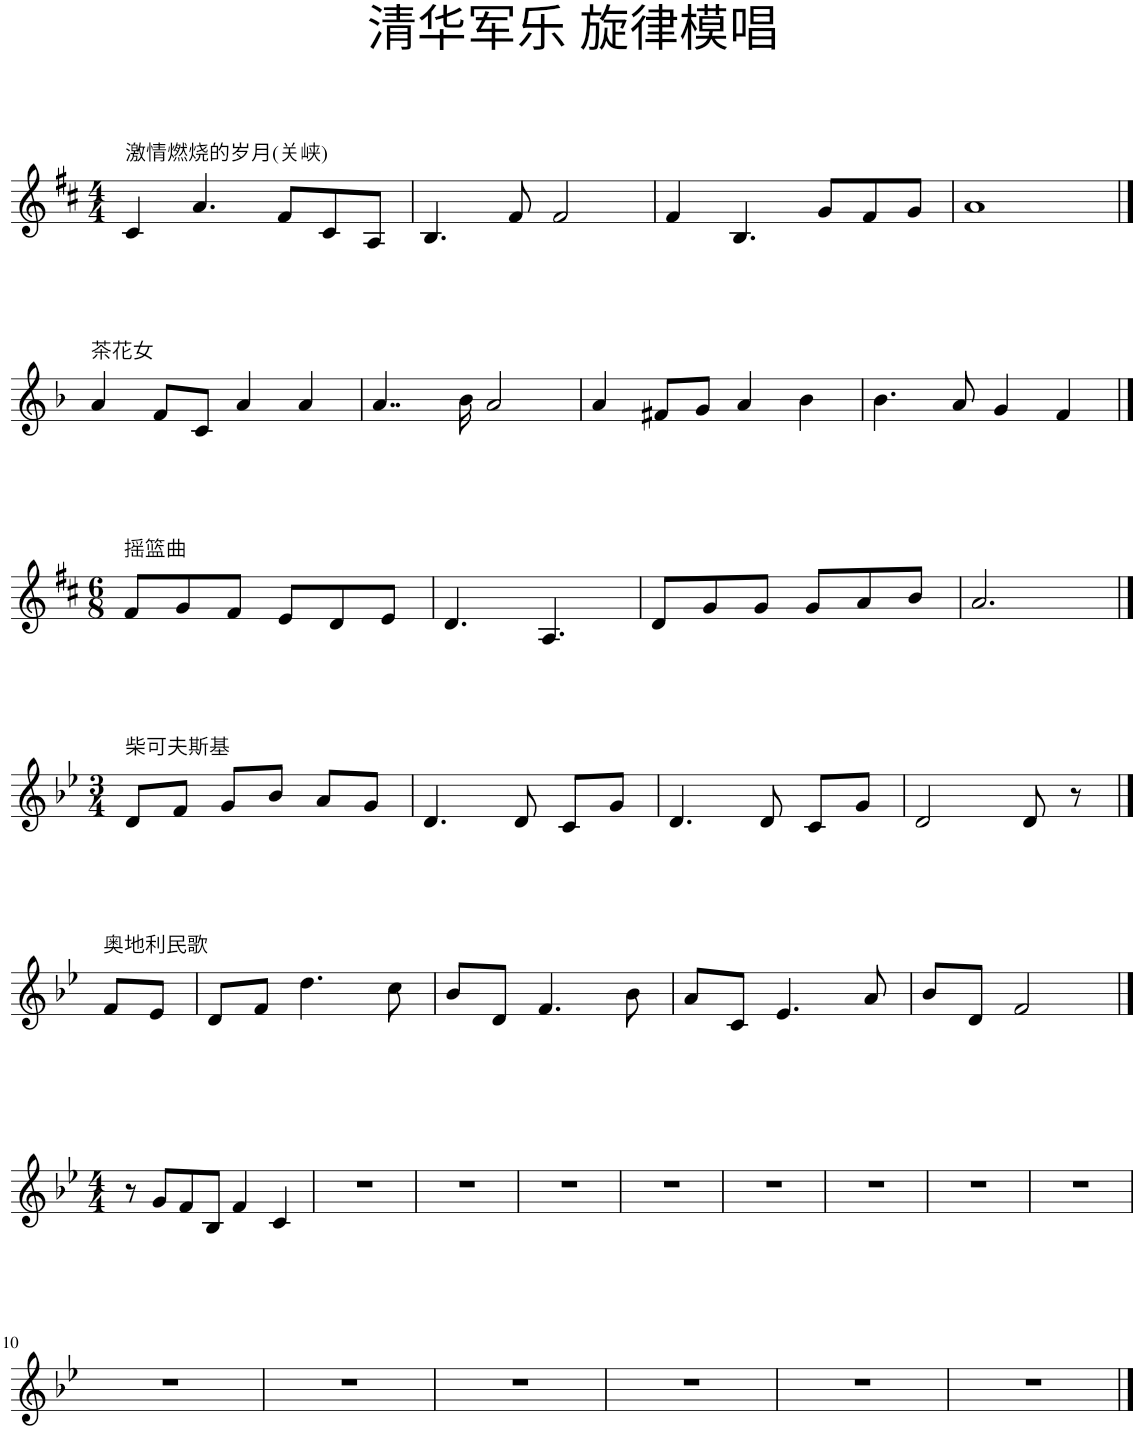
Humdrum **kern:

**kern
*part1
*staff1
*I"Piano
*I'Pno.
*clefG2
*k[f#c#]
*M4/4
=1
!LO:TX:a:t=激情燃烧的岁月(关峡)
4c#/
4.a/
8f#/L
8c#/
8A/J
=2
4.B/
8f#/
2f#/
=3
4f#/
4.B/
8g/L
8f#/
8g/J
=4
1a
!!LO:LB:g=z
==1
*k[b-]
!LO:TX:a:t=茶花女
4a/
8f/L
8c/J
4a/
4a/
=2
4..a/
16b-\
2a/
=3
4a/
8f#X/L
8g/J
4a/
4b-\
=4
4.b-\
8a/
4g/
4f/
!!LO:LB:g=z
==1
*k[f#c#]
*M6/8
!LO:TX:a:t=摇篮曲
8f#/L
8g/
8f#/J
8e/L
8d/
8e/J
=2
4.d/
4.A/
=3
8d/L
8g/
8g/J
8g/L
8a/
8b/J
=4
2.a/
!!LO:LB:g=z
==1
*k[b-e-]
*M3/4
!LO:TX:a:t=柴可夫斯基
8d/L
8f/J
8g/L
8b-/J
8a/L
8g/J
=2
4.d/
8d/
8c/L
8g/J
=3
4.d/
8d/
8c/L
8g/J
=4
2d/
8d/
8r
!!LO:LB:g=z
==1
!LO:TX:a:t=奥地利民歌
8f/L
8e-/J
=2
8d/L
8f/J
4.dd\
8cc\
=3
8b-/L
8d/J
4.f/
8b-\
=4
8a/L
8c/J
4.e-/
8a/
=5
8b-/L
8d/J
2f/
!!LO:LB:g=z
==1
*M4/4
8r
8g/L
8f/
8B-/J
4f/
4c/
=2
1r
=3
1r
=4
1r
=5
1r
=6
1r
=7
1r
=8
1r
=9
1r
!!LO:LB:g=z
=10
1r
=11
1r
=12
1r
=13
1r
=14
1r
=15
1r
==
*-
